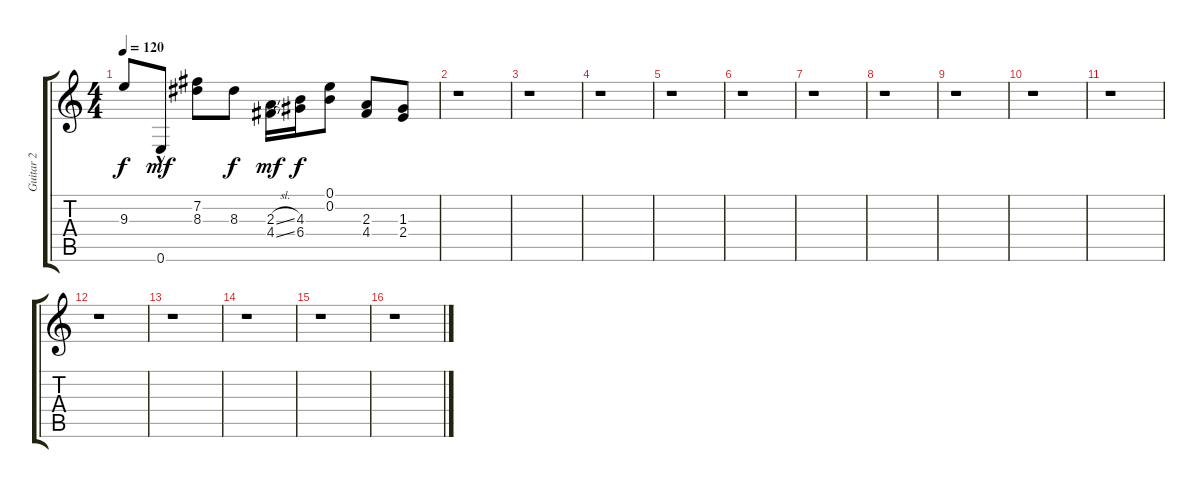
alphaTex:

\track ("Guitar 2" "Guitar 2") {instrument acousticguitarsteel}
\staff {score tabs}
\tuning (E4 B3 G3 D3 A2 E2) {hide}
\ts (4 4)
\tempo 120
\clef g2
\ks c
9.3.8{dy f} 0.6{hac}.8{dy mf} (7.2 8.3).8 8.3.8{dy f} (2.3{sl} 4.4{sl}).16{dy mf} (4.3 6.4).16{dy f} (0.1 0.2).8 (2.3 4.4).8 (1.3 2.4).8 |
r.1 |
r.1 |
r.1 |
r.1 |
r.1 |
r.1 |
r.1 |
r.1 |
r.1 |
r.1 |
r.1 |
r.1 |
r.1 |
r.1 |
r.1
